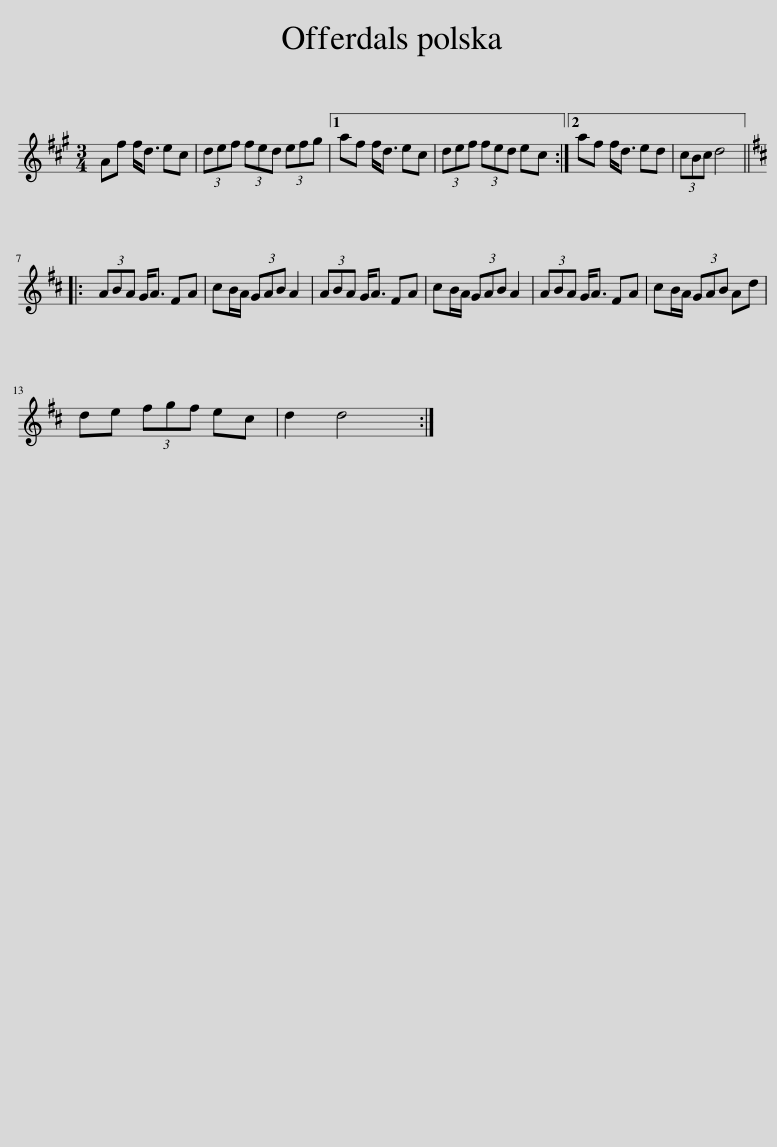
X:1
L:1/8
M:3/4
I:linebreak $
K:A
V:1 treble
V:1
 Af f<d ec | (3def (3fed (3efg |1 af f<d ec | (3def (3fed ec :|2 af f<d ed | %5
 (3cBc d4 |:$[K:D] (3ABA G<A FA | cB/A/ (3GAB A2 | (3ABA G<A FA | cB/A/ (3GAB A2 | %10
 (3ABA G<A FA | cB/A/ (3GAB Ad |$ de (3fgf ec | d2 d4 :| %14
